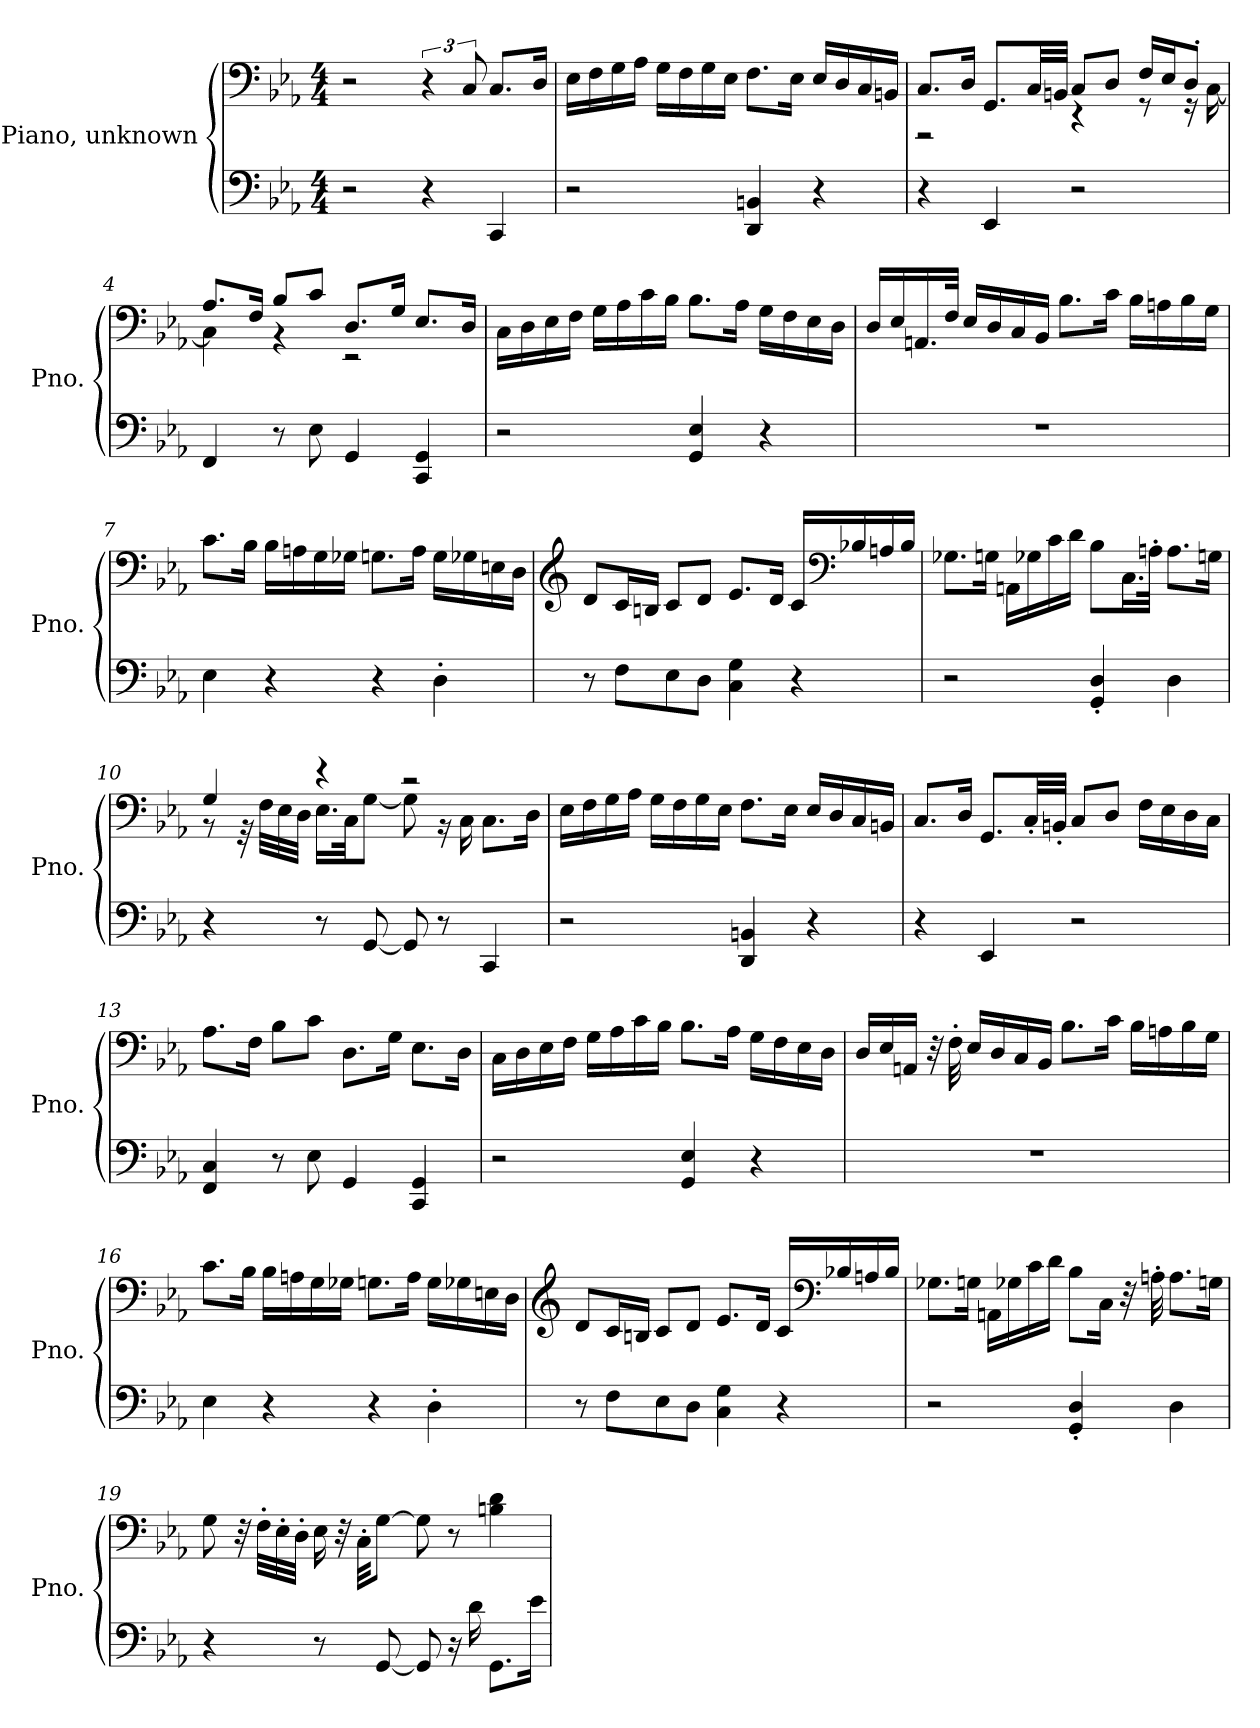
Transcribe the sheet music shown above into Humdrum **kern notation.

**kern	**kern
*part1	*part1
*staff2	*staff1
*I"Piano, unknown	*
*I'Pno.	*
*clefF4	*clefF4
*k[b-e-a-]	*k[b-e-a-]
*M4/4	*M4/4
*MM120	*MM120
=1	=1
2r	2r
4r	6r
.	12C/
4CC/	8.C/L
.	16D/Jk
=2	=2
2r	16E-\LL
.	16F\
.	16G\
.	16A-\JJ
.	16G\LL
.	16F\
.	16G\
.	16E-\JJ
4DD/ 4BBn/	8.F\L
.	16E-\Jk
4r	16E-/LL
.	16D/
.	16C/
.	16BBn/JJ
=3	=3
*	*^
4r	8.C/L	2r
.	16D/Jk	.
4EE-/	8.GG/L	.
.	32C/LL	.
.	32BBn/JJJ	.
2r	8C/L	4r
.	8D/J	.
.	16F/LL	8r
.	16E-/J	.
.	8D'/J	16r
.	.	[16C\
!!LO:LB:g=z	!!
=4	=4	=4
4FF/	8.A-/L	4C\]
.	16F/Jk	.
8r	8B-/L	4r
8E-\	8c/J	.
4GG/	8.D/L	2r
.	16G/Jk	.
4CC/ 4GG/	8.E-/L	.
.	16D/Jk	.
*	*v	*v
=5	=5
2r	16C\LL
.	16D\
.	16E-\
.	16F\JJ
.	16G\LL
.	16A-\
.	16c\
.	16B-\JJ
4GG/ 4E-/	8.B-\L
.	16A-\Jk
4r	16G\LL
.	16F\
.	16E-\
.	16D\JJ
=6	=6
1r	16D/LL
.	16E-/
.	16.AAn/
.	32F/JJk
.	16E-/LL
.	16D/
.	16C/
.	16BB-/JJ
.	8.B-\L
.	16c\Jk
.	16B-\LL
.	16An\
.	16B-\
.	16G\JJ
!!LO:LB:g=z
=7	=7
4E-\	8.c\L
.	16B-\Jk
4r	16B-\LL
.	16An\
.	16G\
.	16G-X\JJ
4r	8.Gn\L
.	16A\Jk
4D'\	16G\LL
.	16G-X\
.	16En\
.	16D\JJ
=8	=8
*	*clefG2
8r	8d/L
8F\L	16c/L
.	16Bn/JJ
8E-\	8c/L
8D\J	8d/J
4C\ 4G\	8.e-/L
.	16d/Jk
4r	16c/LL
*	*clefF4
.	16B-X/
.	16An/
.	16B-/JJ
!!LO:LB:g=z
=9	=9
2r	8.G-X\L
.	16Gn\Jk
.	16AAn\LL
.	16G-X\
.	16c\
.	16d\JJ
4GG/' 4D/'	8B-\L
.	16.C\L
.	32An'\JJk
4D\	8.A\L
.	16Gn\Jk
=10	=10
*	*^
4r	4G/	8r
.	.	32r
.	.	32F\LLL
.	.	32E-\
.	.	32D\JJJ
8r	4r	16.E-\LL
.	.	32C\JK
[8GG/	.	[8G\J
8GG/]	2r	8G\]
8r	.	16r
.	.	16C\
4CC/	.	8.C\L
.	.	16D\Jk
*	*v	*v
!!LO:LB:g=z
=11	=11
2r	16E-\LL
.	16F\
.	16G\
.	16A-\JJ
.	16G\LL
.	16F\
.	16G\
.	16E-\JJ
4DD/ 4BBn/	8.F\L
.	16E-\Jk
4r	16E-/LL
.	16D/
.	16C/
.	16BBn/JJ
=12	=12
4r	8.C/L
.	16D/Jk
4EE-/	8.GG/L
.	32C'/LL
.	32BBn'/JJJ
2r	8C/L
.	8D/J
.	16F\LL
.	16E-\
.	16D\
.	16C\JJ
=13	=13
4FF/ 4C/	8.A-\L
.	16F\Jk
8r	8B-\L
8E-\	8c\J
4GG/	8.D\L
.	16G\Jk
4CC/ 4GG/	8.E-\L
.	16D\Jk
!!LO:LB:g=z
=14	=14
2r	16C\LL
.	16D\
.	16E-\
.	16F\JJ
.	16G\LL
.	16A-\
.	16c\
.	16B-\JJ
4GG/ 4E-/	8.B-\L
.	16A-\Jk
4r	16G\LL
.	16F\
.	16E-\
.	16D\JJ
=15	=15
1r	16D/LL
.	16E-/
.	16AAn/JJ
.	32r
.	32F'\
.	16E-/LL
.	16D/
.	16C/
.	16BB-/JJ
.	8.B-\L
.	16c\Jk
.	16B-\LL
.	16An\
.	16B-\
.	16G\JJ
!!LO:PB:g=z
=16	=16
4E-\	8.c\L
.	16B-\Jk
4r	16B-\LL
.	16An\
.	16G\
.	16G-X\JJ
4r	8.Gn\L
.	16A\Jk
4D'\	16G\LL
.	16G-X\
.	16En\
.	16D\JJ
=17	=17
*	*clefG2
8r	8d/L
8F\L	16c/L
.	16Bn/JJ
8E-\	8c/L
8D\J	8d/J
4C\ 4G\	8.e-/L
.	16d/Jk
4r	16c/LL
*	*clefF4
.	16B-X/
.	16An/
.	16B-/JJ
!!LO:LB:g=z
=18	=18
2r	8.G-X\L
.	16Gn\Jk
.	16AAn\LL
.	16G-X\
.	16c\
.	16d\JJ
4GG/' 4D/'	8B-\L
.	16C\Jk
.	32r
.	32An'\
4D\	8.A\L
.	16Gn\Jk
=19	=19
4r	8G\
.	32r
.	32F'\LLL
.	32E-'\
.	32D'\JJJ
8r	16E-\
.	32r
.	32C'\KKL
[8GG/	[8G\J
8GG/]	8G\]
16r	8r
16d\	.
8.GG\L	4Bn\ 4d\
16e-\Jk	.
=	=
*-	*-
